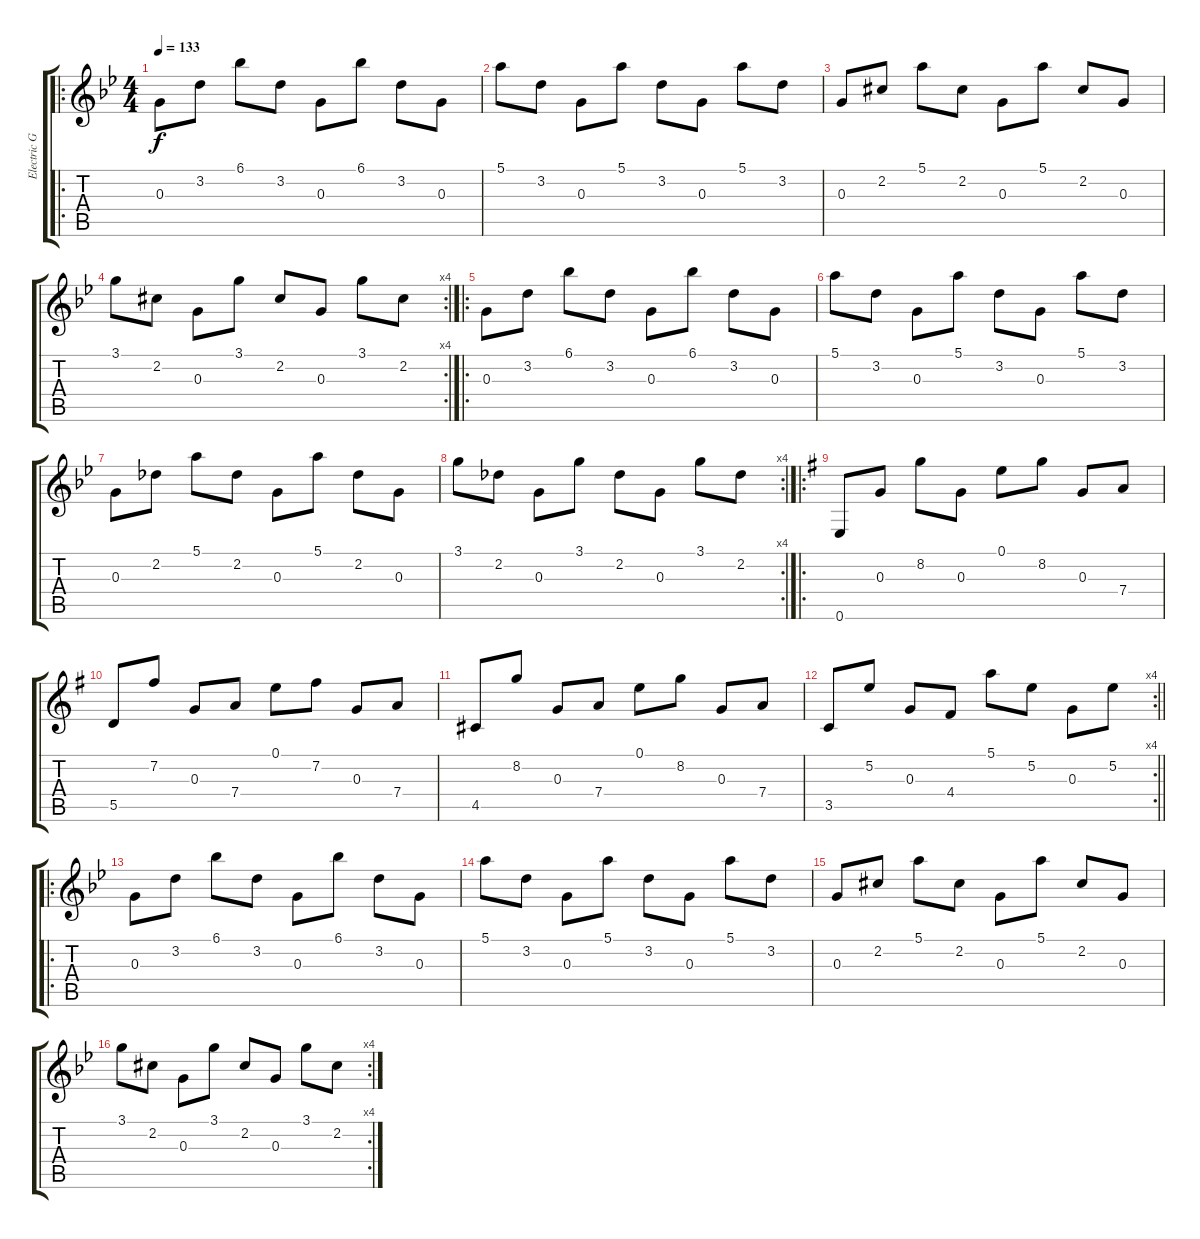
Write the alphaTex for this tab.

\track ("Electric Guitar" "Electric G") {instrument electricguitarclean}
\staff {score tabs}
\tuning (E4 B3 G3 D3 A2 E2) {hide}
\ro
\ts (4 4)
\tempo 133
\clef g2
\ks gminor
0.3.8{dy f instrument electricguitarclean} 3.2.8 6.1.8 3.2.8 0.3.8 6.1.8 3.2.8 0.3.8 |
5.1.8 3.2.8 0.3.8 5.1.8 3.2.8 0.3.8 5.1.8 3.2.8 |
0.3.8 2.2{acc #}.8 5.1.8 2.2{acc #}.8 0.3.8 5.1.8 2.2{acc #}.8 0.3.8 |
\rc 4
3.1.8 2.2{acc #}.8 0.3.8 3.1.8 2.2{acc #}.8 0.3.8 3.1.8 2.2{acc #}.8 |
\ro
0.3.8 3.2.8 6.1.8 3.2.8 0.3.8 6.1.8 3.2.8 0.3.8 |
5.1.8 3.2.8 0.3.8 5.1.8 3.2.8 0.3.8 5.1.8 3.2.8 |
0.3.8 2.2.8 5.1.8 2.2.8 0.3.8 5.1.8 2.2.8 0.3.8 |
\rc 4
3.1.8 2.2.8 0.3.8 3.1.8 2.2.8 0.3.8 3.1.8 2.2.8 |
\ro
\ks eminor
0.6.8{volume 14 instrument acousticguitarsteel} 0.3.8 8.2.8 0.3.8 0.1.8 8.2.8 0.3.8 7.4.8 |
5.5.8 7.2.8 0.3.8 7.4.8 0.1.8 7.2.8 0.3.8 7.4.8 |
4.5.8 8.2.8 0.3.8 7.4.8 0.1.8 8.2.8 0.3.8 7.4.8 |
\rc 4
\barLineRight lightlight
3.5.8 5.2.8 0.3.8 4.4.8 5.1.8 5.2.8 0.3.8 5.2.8 |
\ro
\ks gminor
0.3.8 3.2.8 6.1.8 3.2.8 0.3.8 6.1.8 3.2.8 0.3.8 |
5.1.8 3.2.8 0.3.8 5.1.8 3.2.8 0.3.8 5.1.8 3.2.8 |
0.3.8 2.2{acc #}.8 5.1.8 2.2{acc #}.8 0.3.8 5.1.8 2.2{acc #}.8 0.3.8 |
\rc 4
3.1.8 2.2{acc #}.8 0.3.8 3.1.8 2.2{acc #}.8 0.3.8 3.1.8 2.2{acc #}.8
